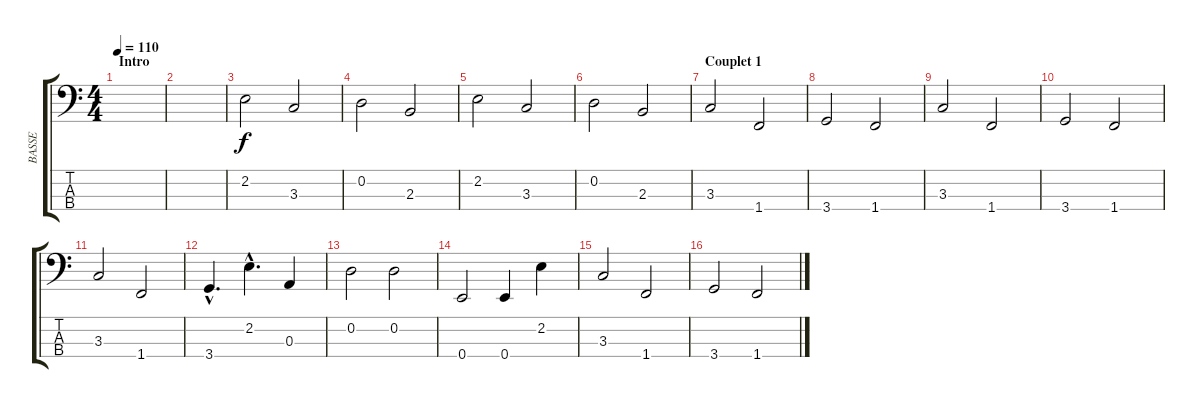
\track ("BASSE" "BASSE") {instrument electricbassfinger}
\staff {score tabs}
\tuning (G2 D2 A1 E1) {hide}
\ts (4 4)
\section ("" "Intro")
\tempo 110
\clef f4
\ks c
|
|
2.2.2 3.3.2 |
0.2.2 2.3.2 |
2.2.2 3.3.2 |
0.2.2 2.3.2 |
\section ("" "Couplet 1")
3.3.2 1.4.2 |
3.4.2 1.4.2 |
3.3.2 1.4.2 |
3.4.2 1.4.2 |
3.3.2 1.4.2 |
3.4{hac}.4{d} 2.2{hac}.4{d} 0.3.4 |
0.2.2 0.2.2 |
0.4.2 0.4.4 2.2.4 |
3.3.2 1.4.2 |
3.4.2 1.4.2
